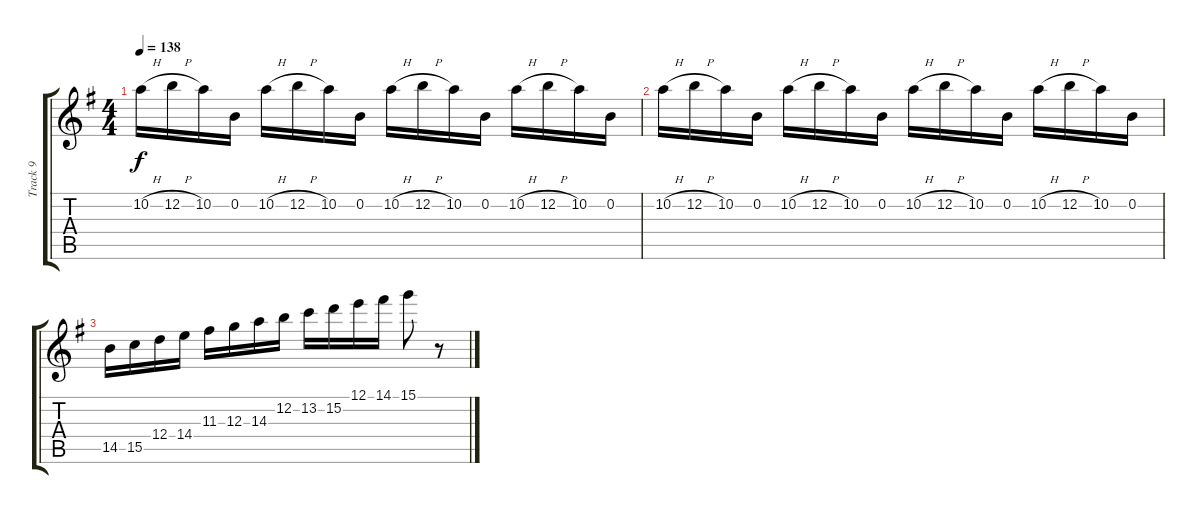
\track ("Track 9" "Track 9") {instrument distortionguitar}
\staff {score tabs}
\tuning (E4 B3 G3 D3 A2 E2) {hide}
\ts (4 4)
\tempo 138
\clef g2
\ks g
10.2{h}.16{dy f} 12.2{h}.16 10.2.16 0.2.16 10.2{h}.16 12.2{h}.16 10.2.16 0.2.16 10.2{h}.16 12.2{h}.16 10.2.16 0.2.16 10.2{h}.16 12.2{h}.16 10.2.16 0.2.16 |
10.2{h}.16 12.2{h}.16 10.2.16 0.2.16 10.2{h}.16 12.2{h}.16 10.2.16 0.2.16 10.2{h}.16 12.2{h}.16 10.2.16 0.2.16 10.2{h}.16 12.2{h}.16 10.2.16 0.2.16 |
14.5.16 15.5.16 12.4.16 14.4.16 11.3.16 12.3.16 14.3.16 12.2.16 13.2.16 15.2.16 12.1.16 14.1.16 15.1.8 r.8
